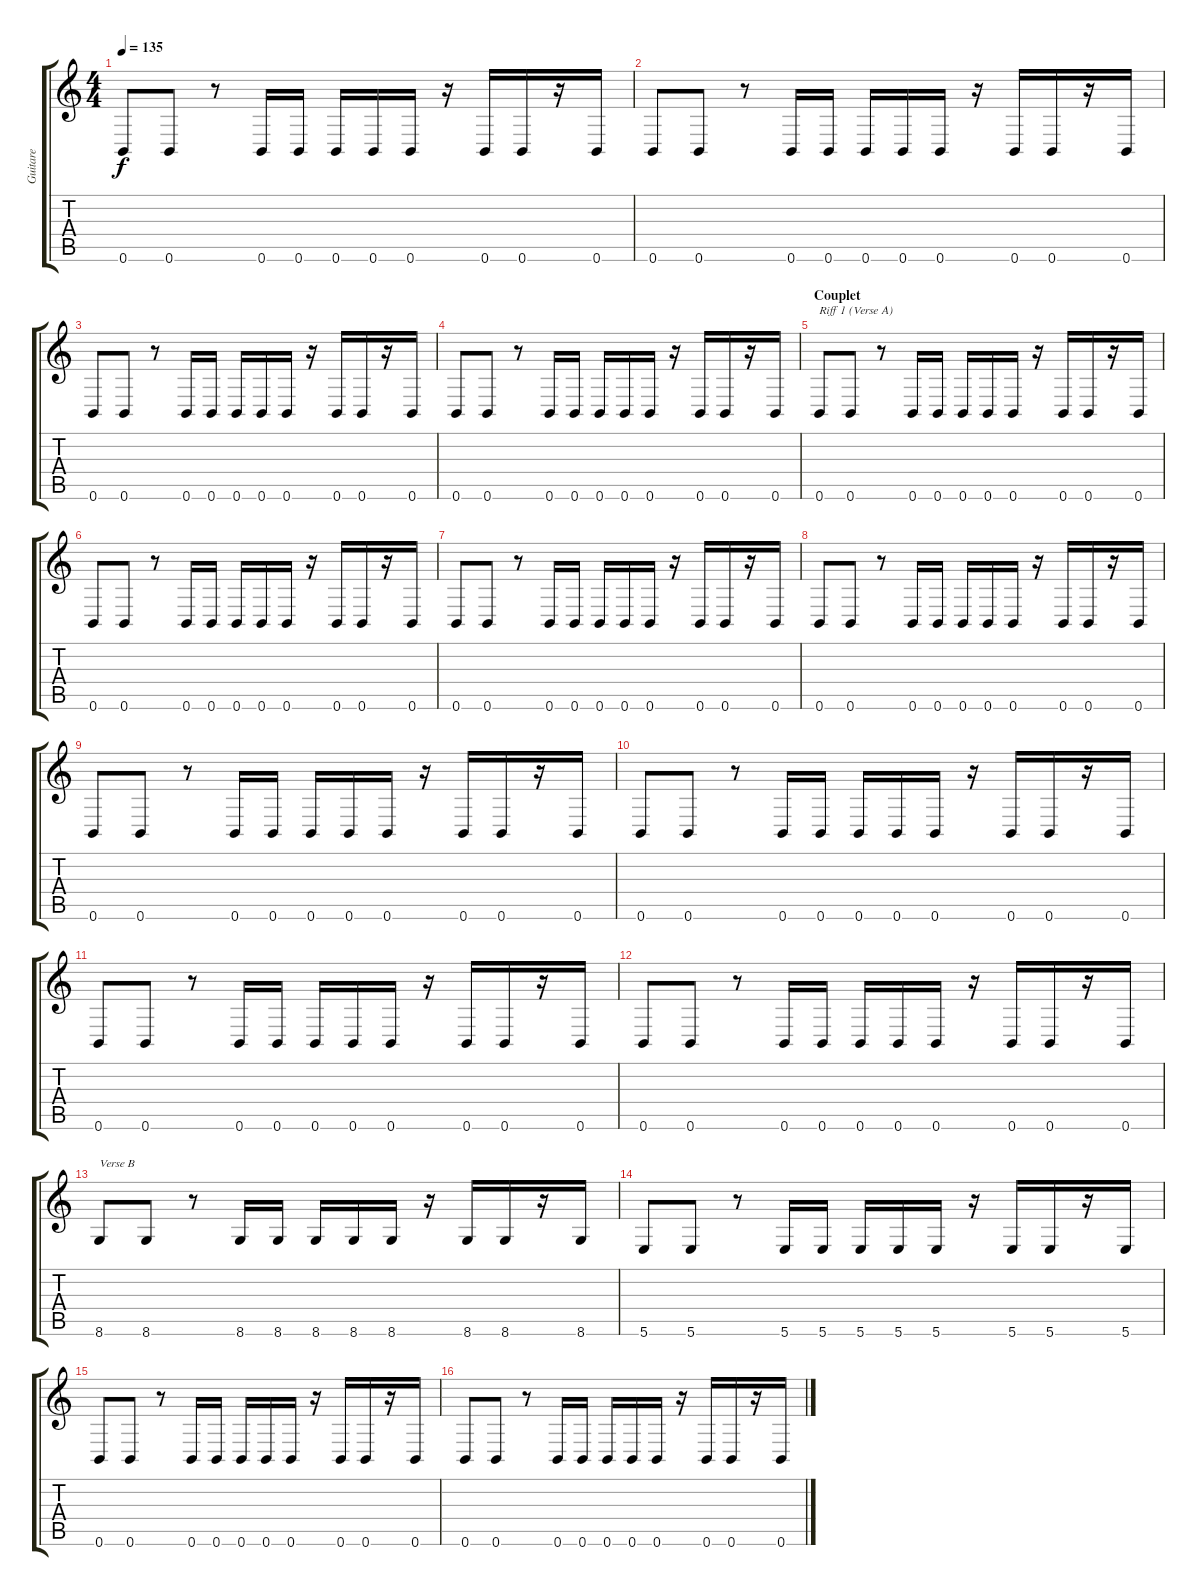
\track ("Guitare" "Guitare") {instrument distortionguitar}
\staff {score tabs}
\tuning (Db4 Ab3 E3 B2 Gb2 B1) {hide}
\ts (4 4)
\tempo 135
\clef g2
\ks c
0.6.8{dy f} 0.6.8 r.8 0.6.16 0.6.16 0.6.16 0.6.16 0.6.16 r.16 0.6.16 0.6.16 r.16 0.6.16 |
0.6.8 0.6.8 r.8 0.6.16 0.6.16 0.6.16 0.6.16 0.6.16 r.16 0.6.16 0.6.16 r.16 0.6.16 |
0.6.8 0.6.8 r.8 0.6.16 0.6.16 0.6.16 0.6.16 0.6.16 r.16 0.6.16 0.6.16 r.16 0.6.16 |
0.6.8 0.6.8 r.8 0.6.16 0.6.16 0.6.16 0.6.16 0.6.16 r.16 0.6.16 0.6.16 r.16 0.6.16 |
\section ("" "Couplet")
0.6.8{txt "Riff 1 (Verse A)"} 0.6.8 r.8 0.6.16 0.6.16 0.6.16 0.6.16 0.6.16 r.16 0.6.16 0.6.16 r.16 0.6.16 |
0.6.8 0.6.8 r.8 0.6.16 0.6.16 0.6.16 0.6.16 0.6.16 r.16 0.6.16 0.6.16 r.16 0.6.16 |
0.6.8 0.6.8 r.8 0.6.16 0.6.16 0.6.16 0.6.16 0.6.16 r.16 0.6.16 0.6.16 r.16 0.6.16 |
0.6.8 0.6.8 r.8 0.6.16 0.6.16 0.6.16 0.6.16 0.6.16 r.16 0.6.16 0.6.16 r.16 0.6.16 |
0.6.8 0.6.8 r.8 0.6.16 0.6.16 0.6.16 0.6.16 0.6.16 r.16 0.6.16 0.6.16 r.16 0.6.16 |
0.6.8 0.6.8 r.8 0.6.16 0.6.16 0.6.16 0.6.16 0.6.16 r.16 0.6.16 0.6.16 r.16 0.6.16 |
0.6.8 0.6.8 r.8 0.6.16 0.6.16 0.6.16 0.6.16 0.6.16 r.16 0.6.16 0.6.16 r.16 0.6.16 |
0.6.8 0.6.8 r.8 0.6.16 0.6.16 0.6.16 0.6.16 0.6.16 r.16 0.6.16 0.6.16 r.16 0.6.16 |
8.6.8{txt "Verse B"} 8.6.8 r.8 8.6.16 8.6.16 8.6.16 8.6.16 8.6.16 r.16 8.6.16 8.6.16 r.16 8.6.16 |
5.6.8 5.6.8 r.8 5.6.16 5.6.16 5.6.16 5.6.16 5.6.16 r.16 5.6.16 5.6.16 r.16 5.6.16 |
0.6.8 0.6.8 r.8 0.6.16 0.6.16 0.6.16 0.6.16 0.6.16 r.16 0.6.16 0.6.16 r.16 0.6.16 |
0.6.8 0.6.8 r.8 0.6.16 0.6.16 0.6.16 0.6.16 0.6.16 r.16 0.6.16 0.6.16 r.16 0.6.16
